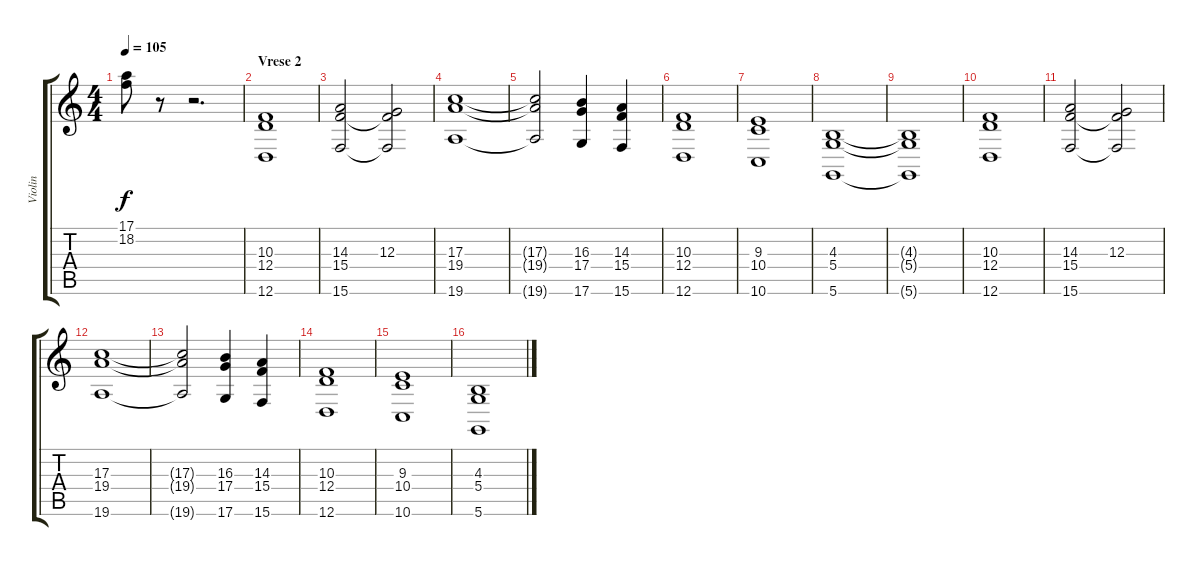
\track ("Violin" "Violin") {instrument violin}
\staff {score tabs}
\tuning (E4 B3 G3 D3 A2 D2) {hide}
\ts (4 4)
\tempo 105
\clef g2
\ks c
(17.1 18.2).8{dy f} r.8 r.2{d} |
\section ("" "Vrese 2")
(10.3 12.4 12.6).1 |
(14.3 15.4 15.6).2 (12.3 15.4{t} 15.6{t}).2 |
(17.3 19.4 19.6).1 |
(17.3{t} 19.4{t} 19.6{t}).2 (16.3 17.4 17.6).4 (14.3 15.4 15.6).4 |
(10.3 12.4 12.6).1 |
(9.3 10.4 10.6).1 |
(4.3 5.4 5.6).1 |
(4.3{t} 5.4{t} 5.6{t}).1 |
(10.3 12.4 12.6).1 |
(14.3 15.4 15.6).2 (12.3 15.4{t} 15.6{t}).2 |
(17.3 19.4 19.6).1 |
(17.3{t} 19.4{t} 19.6{t}).2 (16.3 17.4 17.6).4 (14.3 15.4 15.6).4 |
(10.3 12.4 12.6).1 |
(9.3 10.4 10.6).1 |
(4.3 5.4 5.6).1
